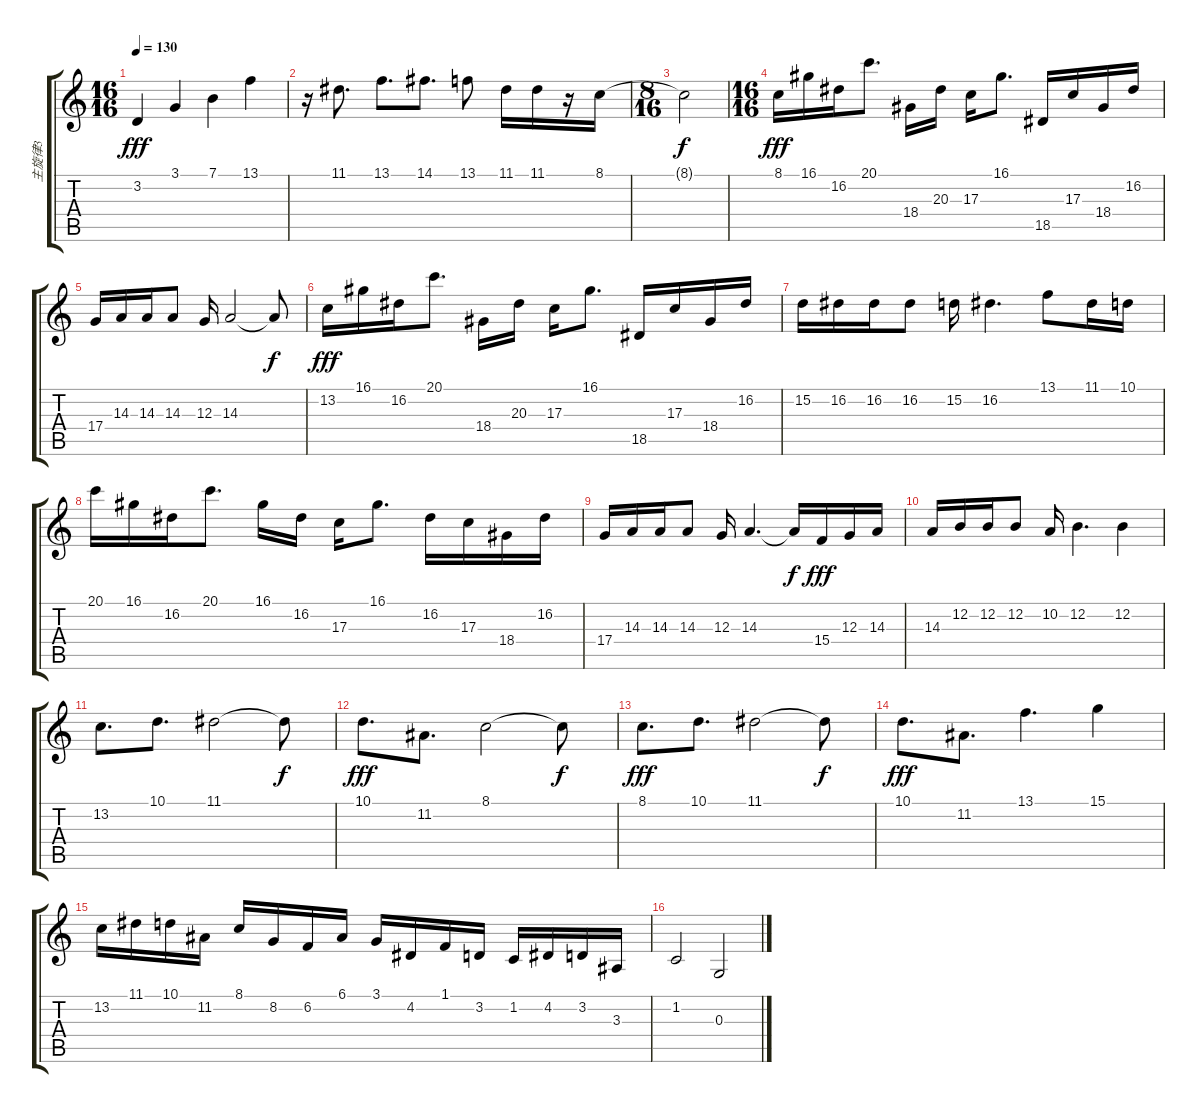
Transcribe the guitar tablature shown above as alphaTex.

\track ("主旋律3" "主旋律3") {instrument musicbox}
\staff {score tabs}
\tuning (E4 B3 G3 D3 A2 E2) {hide}
\ts (16 16)
\tempo 130
\clef g2
\ks c
3.2.4{dy fff} 3.1.4 7.1.4 13.1.4 |
r.16 11.1.8{d} 13.1.8{d} 14.1.8{d} 13.1.8 11.1.16 11.1.16 r.16 8.1.16 |
\ts (8 16)
8.1{t}.2{dy f} |
\ts (16 16)
8.1.16{dy fff} 16.1.16 16.2.16 20.1.8{d} 18.4.16 20.3.16 17.3.16 16.1.8{d} 18.5.16 17.3.16 18.4.16 16.2.16 |
17.4.16 14.3.16 14.3.16 14.3.8 12.3.16 14.3.2 14.3{t}.8{dy f} |
13.2.16{dy fff} 16.1.16 16.2.16 20.1.8{d} 18.4.16 20.3.16 17.3.16 16.1.8{d} 18.5.16 17.3.16 18.4.16 16.2.16 |
15.2.16 16.2.16 16.2.16 16.2.8 15.2.16 16.2.4{d} 13.1.8 11.1.16 10.1.16 |
20.1.16 16.1.16 16.2.16 20.1.8{d} 16.1.16 16.2.16 17.3.16 16.1.8{d} 16.2.16 17.3.16 18.4.16 16.2.16 |
17.4.16 14.3.16 14.3.16 14.3.8 12.3.16 14.3.4{d} 14.3{t}.16{dy f} 15.4.16{dy fff} 12.3.16 14.3.16 |
14.3.16 12.2.16 12.2.16 12.2.8 10.2.16 12.2.4{d} 12.2.4 |
13.2.8{d} 10.1.8{d} 11.1.2 11.1{t}.8{dy f} |
10.1.8{d dy fff} 11.2.8{d} 8.1.2 8.1{t}.8{dy f} |
8.1.8{d dy fff} 10.1.8{d} 11.1.2 11.1{t}.8{dy f} |
10.1.8{d dy fff} 11.2.8{d} 13.1.4{d} 15.1.4 |
13.2.16 11.1.16 10.1.16 11.2.16 8.1.16 8.2.16 6.2.16 6.1.16 3.1.16 4.2.16 1.1.16 3.2.16 1.2.16 4.2.16 3.2.16 3.3.16 |
1.2.2 0.3.2
